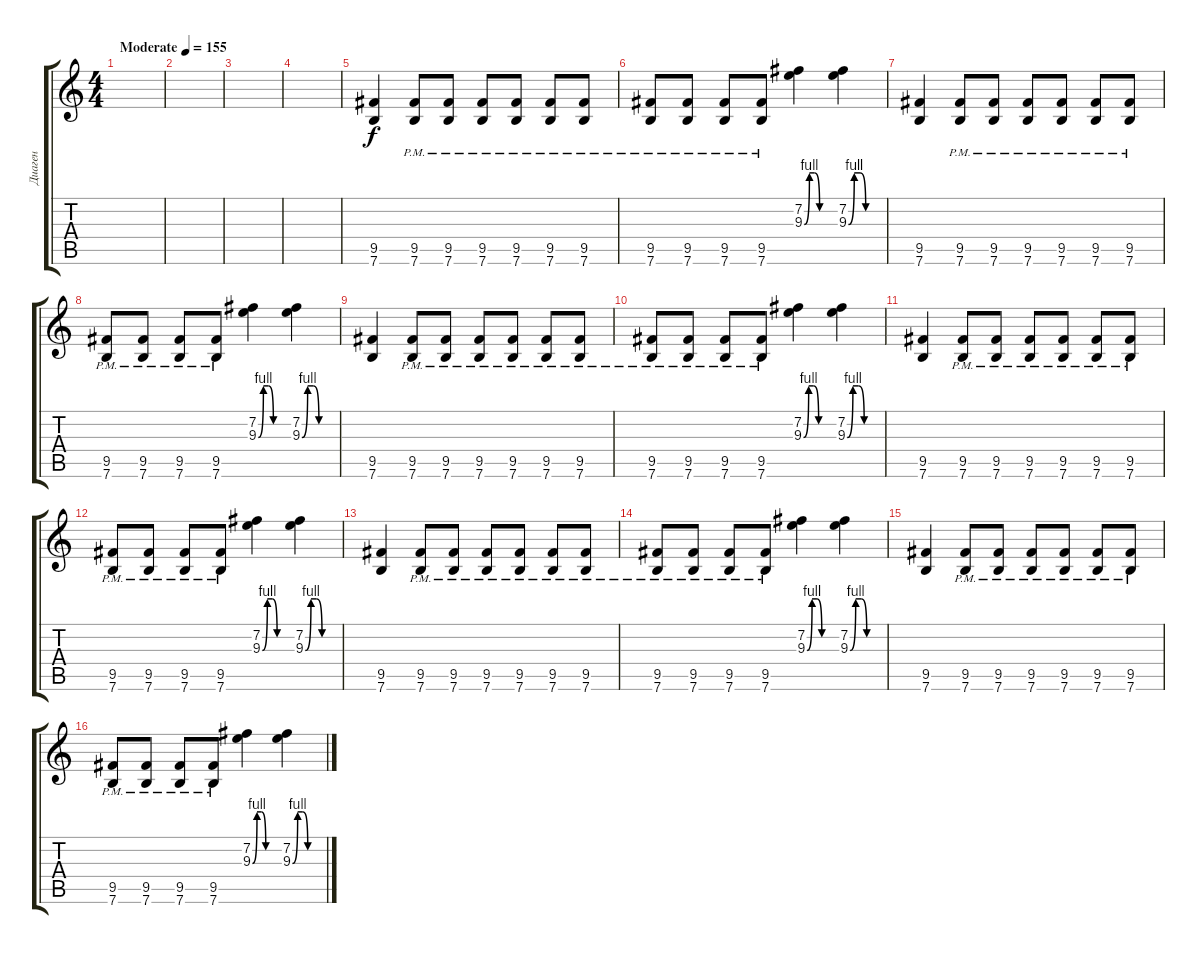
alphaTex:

\track ("Диаген" "Диаген") {instrument distortionguitar}
\staff {score tabs}
\tuning (E4 B3 G3 D3 A2 E2) {hide}
\ts (4 4)
\tempo (155 "Moderate")
\clef g2
\ks c
|
|
|
|
(9.5 7.6).4 (9.5{pm} 7.6{pm}).8 (9.5{pm} 7.6{pm}).8 (9.5{pm} 7.6{pm}).8 (9.5{pm} 7.6{pm}).8 (9.5{pm} 7.6{pm}).8 (9.5{pm} 7.6{pm}).8 |
(9.5{pm} 7.6{pm}).8 (9.5{pm} 7.6{pm}).8 (9.5{pm} 7.6{pm}).8 (9.5{pm} 7.6{pm}).8 (7.2 9.3{be (custom 0 0 10 4 20 4 30 0 60 0)}).4 (7.2 9.3{be (custom 0 0 10 4 20 4 30 0 60 0)}).4 |
(9.5 7.6).4 (9.5{pm} 7.6{pm}).8 (9.5{pm} 7.6{pm}).8 (9.5{pm} 7.6{pm}).8 (9.5{pm} 7.6{pm}).8 (9.5{pm} 7.6{pm}).8 (9.5{pm} 7.6{pm}).8 |
(9.5{pm} 7.6{pm}).8 (9.5{pm} 7.6{pm}).8 (9.5{pm} 7.6{pm}).8 (9.5{pm} 7.6{pm}).8 (7.2 9.3{be (custom 0 0 10 4 20 4 30 0 60 0)}).4 (7.2 9.3{be (custom 0 0 10 4 20 4 30 0 60 0)}).4 |
(9.5 7.6).4 (9.5{pm} 7.6{pm}).8 (9.5{pm} 7.6{pm}).8 (9.5{pm} 7.6{pm}).8 (9.5{pm} 7.6{pm}).8 (9.5{pm} 7.6{pm}).8 (9.5{pm} 7.6{pm}).8 |
(9.5{pm} 7.6{pm}).8 (9.5{pm} 7.6{pm}).8 (9.5{pm} 7.6{pm}).8 (9.5{pm} 7.6{pm}).8 (7.2 9.3{be (custom 0 0 10 4 20 4 30 0 60 0)}).4 (7.2 9.3{be (custom 0 0 10 4 20 4 30 0 60 0)}).4 |
(9.5 7.6).4 (9.5{pm} 7.6{pm}).8 (9.5{pm} 7.6{pm}).8 (9.5{pm} 7.6{pm}).8 (9.5{pm} 7.6{pm}).8 (9.5{pm} 7.6{pm}).8 (9.5{pm} 7.6{pm}).8 |
(9.5{pm} 7.6{pm}).8 (9.5{pm} 7.6{pm}).8 (9.5{pm} 7.6{pm}).8 (9.5{pm} 7.6{pm}).8 (7.2 9.3{be (custom 0 0 10 4 20 4 30 0 60 0)}).4 (7.2 9.3{be (custom 0 0 10 4 20 4 30 0 60 0)}).4 |
(9.5 7.6).4 (9.5{pm} 7.6{pm}).8 (9.5{pm} 7.6{pm}).8 (9.5{pm} 7.6{pm}).8 (9.5{pm} 7.6{pm}).8 (9.5{pm} 7.6{pm}).8 (9.5{pm} 7.6{pm}).8 |
(9.5{pm} 7.6{pm}).8 (9.5{pm} 7.6{pm}).8 (9.5{pm} 7.6{pm}).8 (9.5{pm} 7.6{pm}).8 (7.2 9.3{be (custom 0 0 10 4 20 4 30 0 60 0)}).4 (7.2 9.3{be (custom 0 0 10 4 20 4 30 0 60 0)}).4 |
(9.5 7.6).4 (9.5{pm} 7.6{pm}).8 (9.5{pm} 7.6{pm}).8 (9.5{pm} 7.6{pm}).8 (9.5{pm} 7.6{pm}).8 (9.5{pm} 7.6{pm}).8 (9.5{pm} 7.6{pm}).8 |
(9.5{pm} 7.6{pm}).8 (9.5{pm} 7.6{pm}).8 (9.5{pm} 7.6{pm}).8 (9.5{pm} 7.6{pm}).8 (7.2 9.3{be (custom 0 0 10 4 20 4 30 0 60 0)}).4 (7.2 9.3{be (custom 0 0 10 4 20 4 30 0 60 0)}).4
